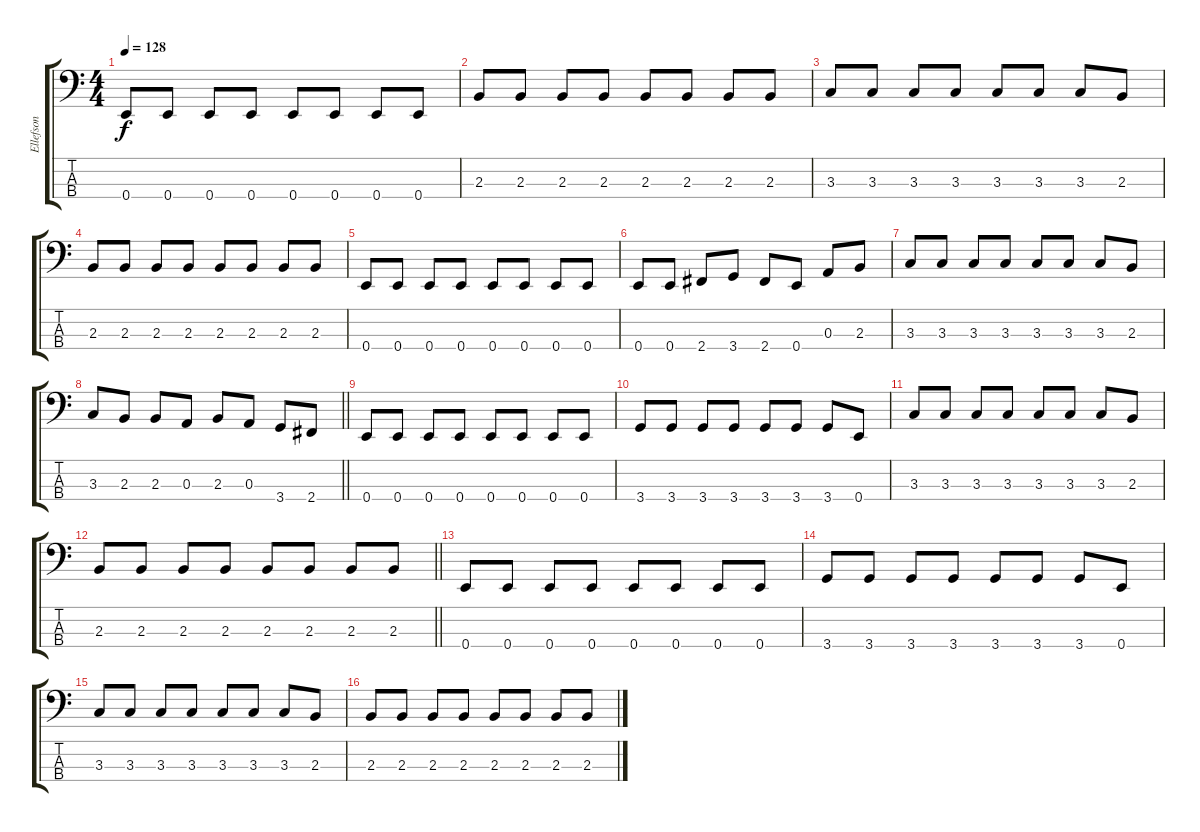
\track ("Ellefson" "Ellefson") {instrument electricbassfinger}
\staff {score tabs}
\tuning (G2 D2 A1 E1) {hide}
\ts (4 4)
\tempo 128
\clef f4
\ks c
0.4.8{dy f} 0.4.8 0.4.8 0.4.8 0.4.8 0.4.8 0.4.8 0.4.8 |
2.3.8 2.3.8 2.3.8 2.3.8 2.3.8 2.3.8 2.3.8 2.3.8 |
3.3.8 3.3.8 3.3.8 3.3.8 3.3.8 3.3.8 3.3.8 2.3.8 |
2.3.8 2.3.8 2.3.8 2.3.8 2.3.8 2.3.8 2.3.8 2.3.8 |
0.4.8 0.4.8 0.4.8 0.4.8 0.4.8 0.4.8 0.4.8 0.4.8 |
0.4.8 0.4.8 2.4.8 3.4.8 2.4.8 0.4.8 0.3.8 2.3.8 |
3.3.8 3.3.8 3.3.8 3.3.8 3.3.8 3.3.8 3.3.8 2.3.8 |
\barLineRight lightlight
3.3.8 2.3.8 2.3.8 0.3.8 2.3.8 0.3.8 3.4.8 2.4.8 |
0.4.8 0.4.8 0.4.8 0.4.8 0.4.8 0.4.8 0.4.8 0.4.8 |
3.4.8 3.4.8 3.4.8 3.4.8 3.4.8 3.4.8 3.4.8 0.4.8 |
3.3.8 3.3.8 3.3.8 3.3.8 3.3.8 3.3.8 3.3.8 2.3.8 |
\barLineRight lightlight
2.3.8 2.3.8 2.3.8 2.3.8 2.3.8 2.3.8 2.3.8 2.3.8 |
0.4.8 0.4.8 0.4.8 0.4.8 0.4.8 0.4.8 0.4.8 0.4.8 |
3.4.8 3.4.8 3.4.8 3.4.8 3.4.8 3.4.8 3.4.8 0.4.8 |
3.3.8 3.3.8 3.3.8 3.3.8 3.3.8 3.3.8 3.3.8 2.3.8 |
2.3.8 2.3.8 2.3.8 2.3.8 2.3.8 2.3.8 2.3.8 2.3.8
